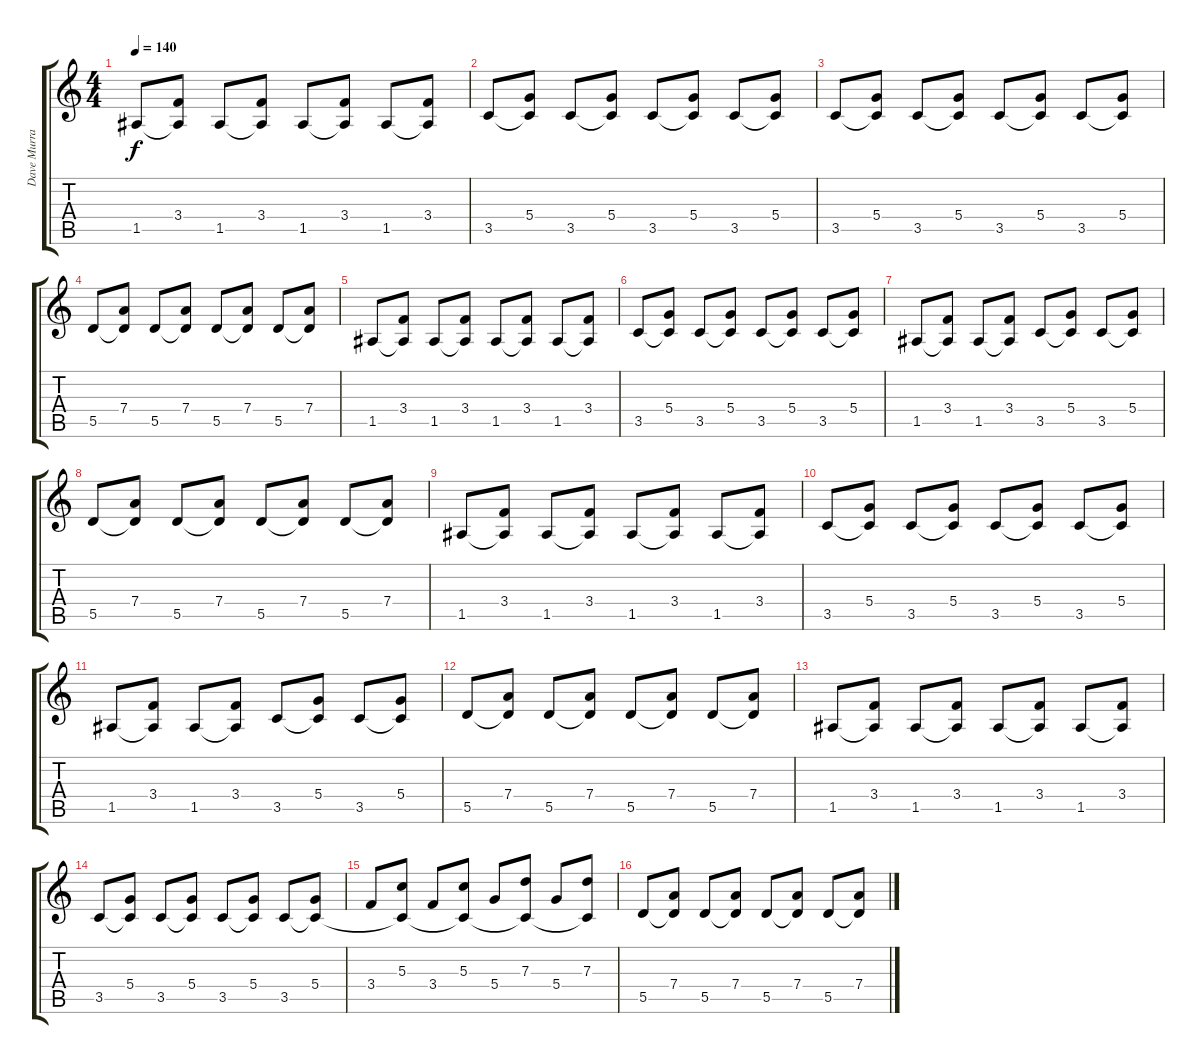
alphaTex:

\track ("Dave Murray" "Dave Murra") {instrument distortionguitar}
\staff {score tabs}
\tuning (E4 B3 G3 D3 A2 E2) {hide}
\ts (4 4)
\tempo 140
\clef g2
\ks c
1.5.8{dy f} (3.4 1.5{t}).8 1.5.8 (3.4 1.5{t}).8 1.5.8 (3.4 1.5{t}).8 1.5.8 (3.4 1.5{t}).8 |
3.5.8 (5.4 3.5{t}).8 3.5.8 (5.4 3.5{t}).8 3.5.8 (5.4 3.5{t}).8 3.5.8 (5.4 3.5{t}).8 |
3.5.8 (5.4 3.5{t}).8 3.5.8 (5.4 3.5{t}).8 3.5.8 (5.4 3.5{t}).8 3.5.8 (5.4 3.5{t}).8 |
5.5.8 (7.4 5.5{t}).8 5.5.8 (7.4 5.5{t}).8 5.5.8 (7.4 5.5{t}).8 5.5.8 (7.4 5.5{t}).8 |
1.5.8 (3.4 1.5{t}).8 1.5.8 (3.4 1.5{t}).8 1.5.8 (3.4 1.5{t}).8 1.5.8 (3.4 1.5{t}).8 |
3.5.8 (5.4 3.5{t}).8 3.5.8 (5.4 3.5{t}).8 3.5.8 (5.4 3.5{t}).8 3.5.8 (5.4 3.5{t}).8 |
1.5.8 (3.4 1.5{t}).8 1.5.8 (3.4 1.5{t}).8 3.5.8 (5.4 3.5{t}).8 3.5.8 (5.4 3.5{t}).8 |
5.5.8 (7.4 5.5{t}).8 5.5.8 (7.4 5.5{t}).8 5.5.8 (7.4 5.5{t}).8 5.5.8 (7.4 5.5{t}).8 |
1.5.8 (3.4 1.5{t}).8 1.5.8 (3.4 1.5{t}).8 1.5.8 (3.4 1.5{t}).8 1.5.8 (3.4 1.5{t}).8 |
3.5.8 (5.4 3.5{t}).8 3.5.8 (5.4 3.5{t}).8 3.5.8 (5.4 3.5{t}).8 3.5.8 (5.4 3.5{t}).8 |
1.5.8 (3.4 1.5{t}).8 1.5.8 (3.4 1.5{t}).8 3.5.8 (5.4 3.5{t}).8 3.5.8 (5.4 3.5{t}).8 |
5.5.8 (7.4 5.5{t}).8 5.5.8 (7.4 5.5{t}).8 5.5.8 (7.4 5.5{t}).8 5.5.8 (7.4 5.5{t}).8 |
1.5.8 (3.4 1.5{t}).8 1.5.8 (3.4 1.5{t}).8 1.5.8 (3.4 1.5{t}).8 1.5.8 (3.4 1.5{t}).8 |
3.5.8 (5.4 3.5{t}).8 3.5.8 (5.4 3.5{t}).8 3.5.8 (5.4 3.5{t}).8 3.5.8 (5.4 3.5{t}).8 |
3.4.8 (5.3 3.5{t}).8 3.4.8 (5.3 3.5{t}).8 5.4.8 (7.3 3.5{t}).8 5.4.8 (7.3 3.5{t}).8 |
5.5.8 (7.4 5.5{t}).8 5.5.8 (7.4 5.5{t}).8 5.5.8 (7.4 5.5{t}).8 5.5.8 (7.4 5.5{t}).8
